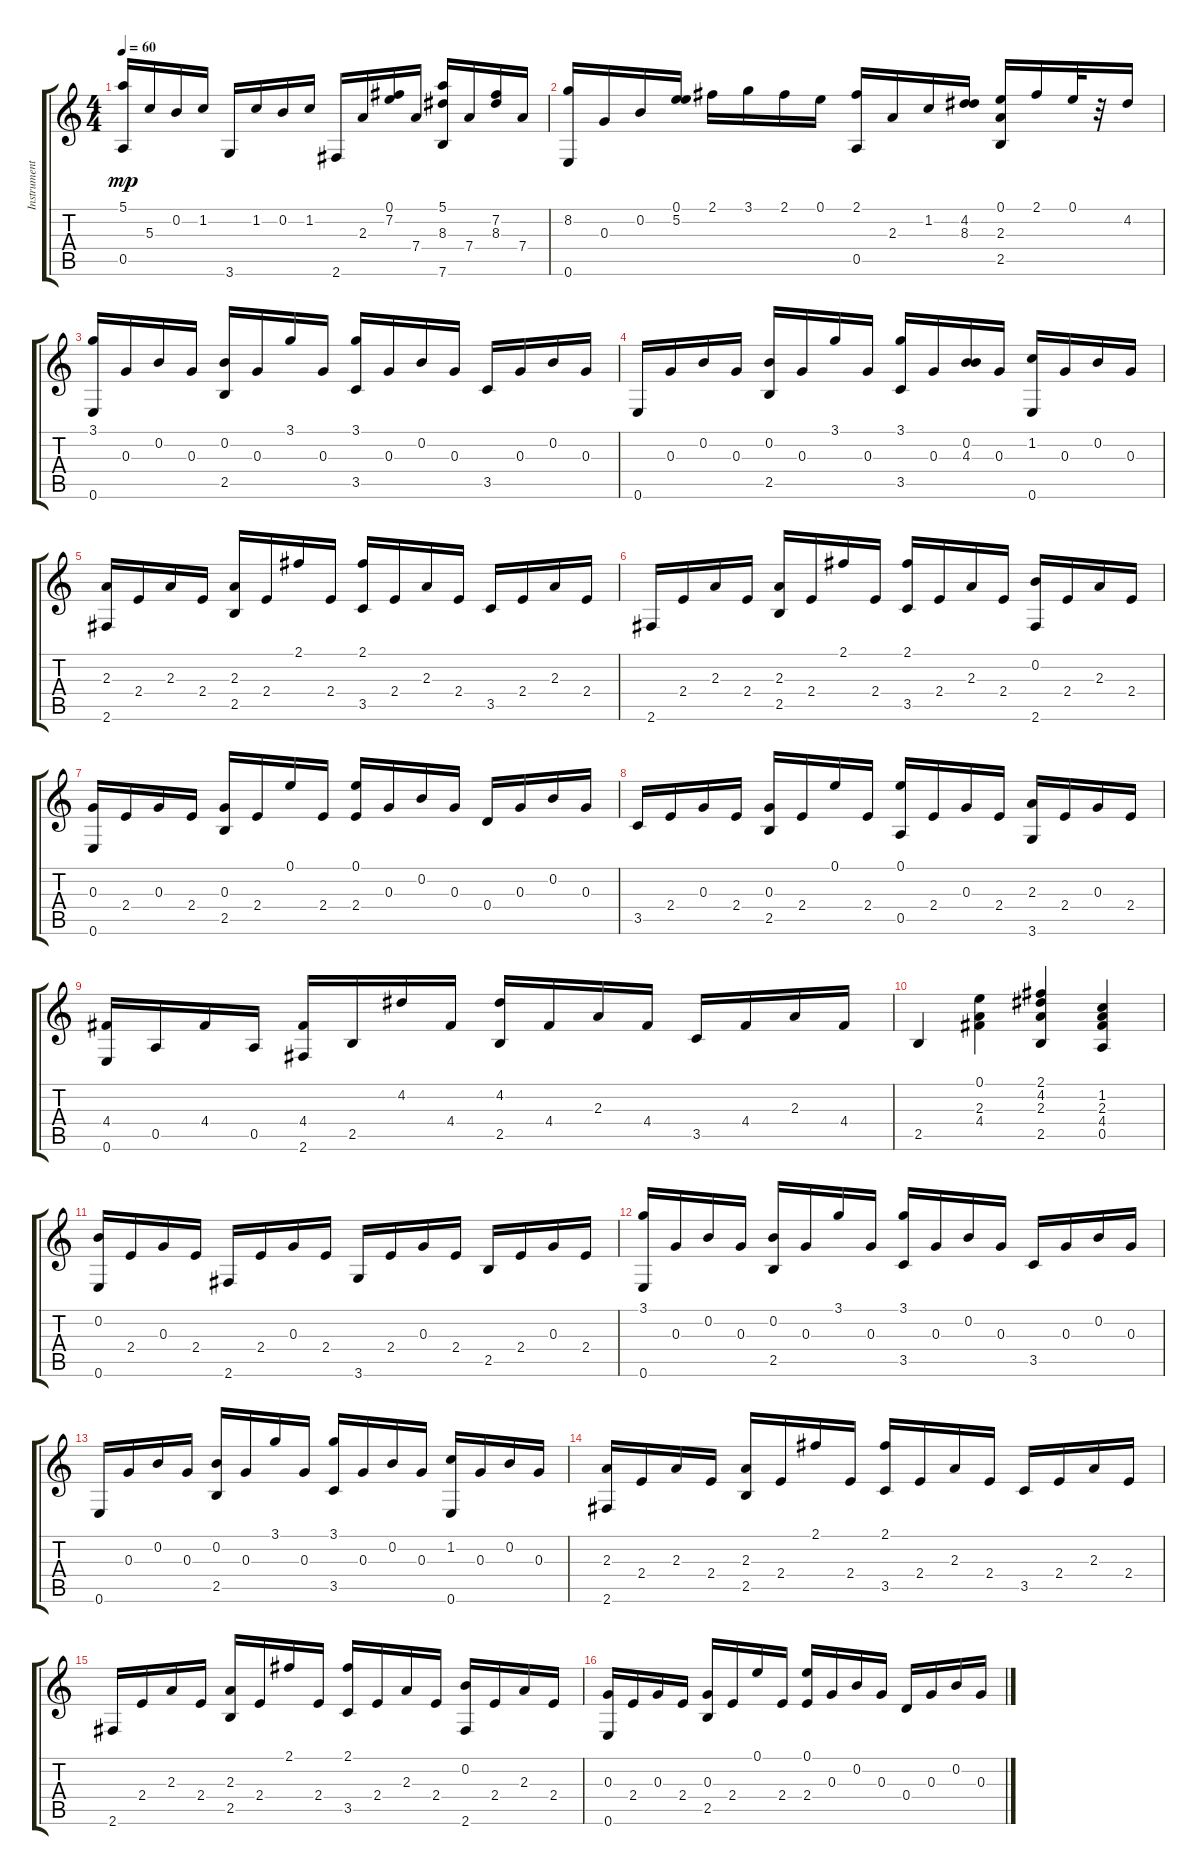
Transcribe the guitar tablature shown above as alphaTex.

\track ("Instrument25" "Instrument") {instrument acousticguitarnylon}
\staff {score tabs}
\tuning (E4 B3 G3 D3 A2 E2) {hide}
\ts (4 4)
\tempo 60
\clef g2
\ks c
(5.1 0.5).16{dy mp} 5.3.16 0.2.16 1.2.16 3.6.16 1.2.16 0.2.16 1.2.16 2.6.16 2.3.16 (0.1 7.2).16 7.4.16 (5.1 8.3 7.6).16 7.4.16 (7.2 8.3).16 7.4.16 |
(8.2 0.6).16 0.3.16 0.2.16 (0.1 5.2).16 2.1.16 3.1.16 2.1.16 0.1.16 (2.1 0.5).16 2.3.16 1.2.16 (4.2 8.3).16 (0.1 2.3 2.5).16 2.1.16 0.1.32 r.32 4.2.16 |
(3.1 0.6).16 0.3.16 0.2.16 0.3.16 (0.2 2.5).16 0.3.16 3.1.16 0.3.16 (3.1 3.5).16 0.3.16 0.2.16 0.3.16 3.5.16 0.3.16 0.2.16 0.3.16 |
0.6.16 0.3.16 0.2.16 0.3.16 (0.2 2.5).16 0.3.16 3.1.16 0.3.16 (3.1 3.5).16 0.3.16 (0.2 4.3).16 0.3.16 (1.2 0.6).16 0.3.16 0.2.16 0.3.16 |
(2.3 2.6).16 2.4.16 2.3.16 2.4.16 (2.3 2.5).16 2.4.16 2.1.16 2.4.16 (2.1 3.5).16 2.4.16 2.3.16 2.4.16 3.5.16 2.4.16 2.3.16 2.4.16 |
2.6.16 2.4.16 2.3.16 2.4.16 (2.3 2.5).16 2.4.16 2.1.16 2.4.16 (2.1 3.5).16 2.4.16 2.3.16 2.4.16 (0.2 2.6).16 2.4.16 2.3.16 2.4.16 |
(0.3 0.6).16 2.4.16 0.3.16 2.4.16 (0.3 2.5).16 2.4.16 0.1.16 2.4.16 (0.1 2.4).16 0.3.16 0.2.16 0.3.16 0.4.16 0.3.16 0.2.16 0.3.16 |
3.5.16 2.4.16 0.3.16 2.4.16 (0.3 2.5).16 2.4.16 0.1.16 2.4.16 (0.1 0.5).16 2.4.16 0.3.16 2.4.16 (2.3 3.6).16 2.4.16 0.3.16 2.4.16 |
(4.4 0.6).16 0.5.16 4.4.16 0.5.16 (4.4 2.6).16 2.5.16 4.2.16 4.4.16 (4.2 2.5).16 4.4.16 2.3.16 4.4.16 3.5.16 4.4.16 2.3.16 4.4.16 |
2.5.4 (0.1 2.3 4.4).4 (2.1 4.2 2.3 2.5).4 (1.2 2.3 4.4 0.5).4 |
(0.2 0.6).16 2.4.16 0.3.16 2.4.16 2.6.16 2.4.16 0.3.16 2.4.16 3.6.16 2.4.16 0.3.16 2.4.16 2.5.16 2.4.16 0.3.16 2.4.16 |
(3.1 0.6).16 0.3.16 0.2.16 0.3.16 (0.2 2.5).16 0.3.16 3.1.16 0.3.16 (3.1 3.5).16 0.3.16 0.2.16 0.3.16 3.5.16 0.3.16 0.2.16 0.3.16 |
0.6.16 0.3.16 0.2.16 0.3.16 (0.2 2.5).16 0.3.16 3.1.16 0.3.16 (3.1 3.5).16 0.3.16 0.2.16 0.3.16 (1.2 0.6).16 0.3.16 0.2.16 0.3.16 |
(2.3 2.6).16 2.4.16 2.3.16 2.4.16 (2.3 2.5).16 2.4.16 2.1.16 2.4.16 (2.1 3.5).16 2.4.16 2.3.16 2.4.16 3.5.16 2.4.16 2.3.16 2.4.16 |
2.6.16 2.4.16 2.3.16 2.4.16 (2.3 2.5).16 2.4.16 2.1.16 2.4.16 (2.1 3.5).16 2.4.16 2.3.16 2.4.16 (0.2 2.6).16 2.4.16 2.3.16 2.4.16 |
(0.3 0.6).16 2.4.16 0.3.16 2.4.16 (0.3 2.5).16 2.4.16 0.1.16 2.4.16 (0.1 2.4).16 0.3.16 0.2.16 0.3.16 0.4.16 0.3.16 0.2.16 0.3.16
